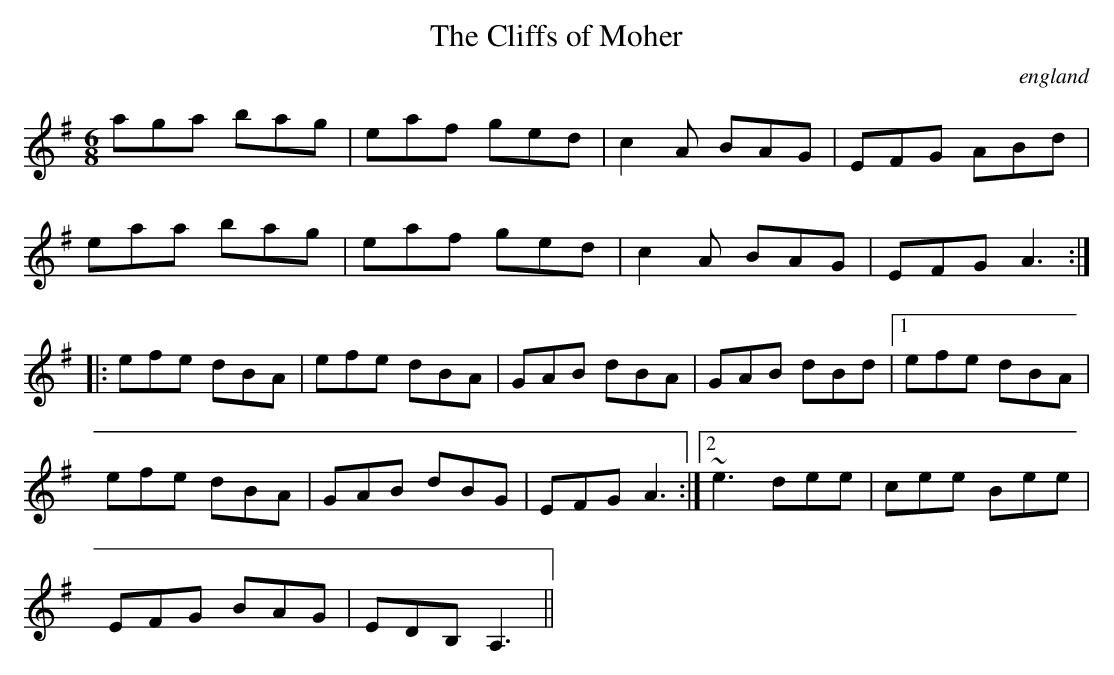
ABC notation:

X:1
T:Cliffs of Moher, The
O:england
M:6/8
L:1/8
K:Ador
aga bag|eaf ged|c2A BAG|EFG ABd|
eaa bag|eaf ged|c2A BAG|EFG A3:|
|:efe dBA|efe dBA|GAB dBA|GAB dBd|1 efe dBA|
efe dBA|GAB dBG|EFG A3:|2 ~e3 dee|cee Bee|
EFG BAG|EDB, A,3||
